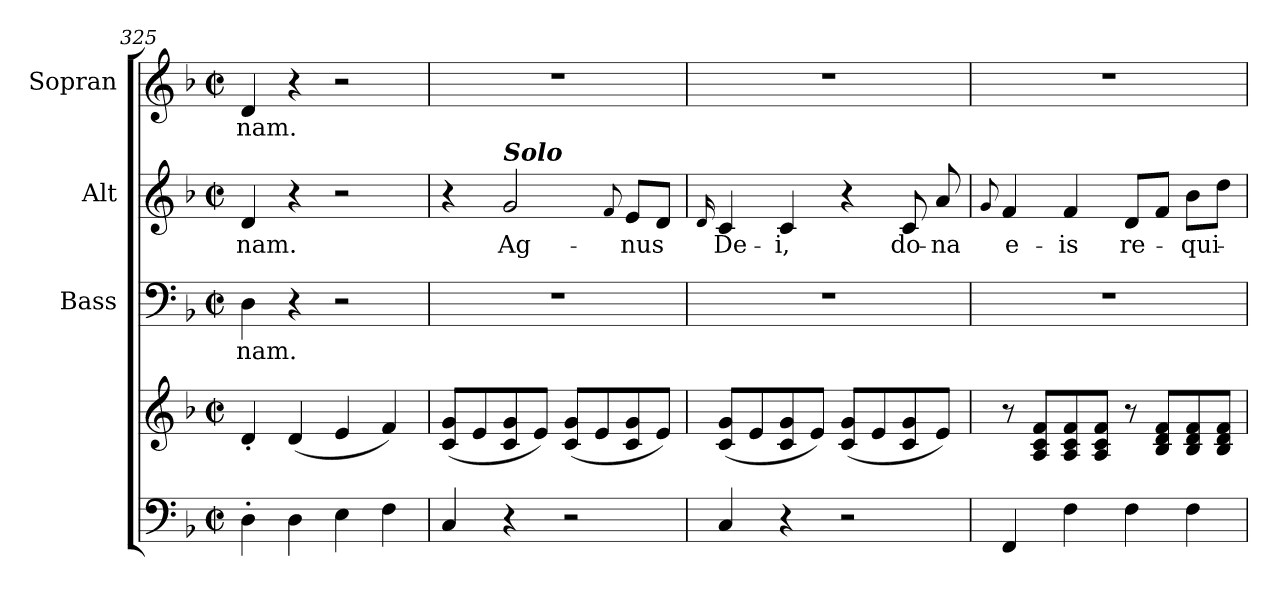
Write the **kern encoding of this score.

**kern	**kern	**kern	**text	**kern	**text	**kern	**text
*part4	*part4	*part3	*part3	*part2	*part2	*part1	*part1
*staff5	*staff4	*staff3	*staff3	*staff2	*staff2	*staff1	*staff1
*	*	*I"Bass	*	*I"Alt	*	*I"Sopran	*
*	*	*I'B.	*	*I'A.	*	*I'S.	*
!!LO:LB:g=z
*clefF4	*clefG2	*clefF4	*	*clefG2	*	*clefG2	*
*k[b-]	*k[b-]	*k[b-]	*	*k[b-]	*	*k[b-]	*
*F:	*F:	*F:	*	*F:	*	*F:	*
*M2/2	*M2/2	*M2/2	*	*M2/2	*	*M2/2	*
*met(c|)	*met(c|)	*met(c|)	*	*met(c|)	*	*met(c|)	*
=325	=325	=325	=325	=325	=325	=325	=325
!	!	!	!LO:LY:b	!	!LO:LY:b	!	!LO:LY:b
4D'>\	4d'</	4D\	-nam.	4d/	-nam.	4d/	-nam.
4D\	(<4d/	4r	.	4r	.	4r	.
4E\	4e/	2r	.	2r	.	2r	.
4F\	4f/)	.	.	.	.	.	.
=326	=326	=326	=326	=326	=326	=326	=326
4C/	(<8c/ 8g/L	1r	.	4r	.	1r	.
.	8e/	.	.	.	.	.	.
!	!	!	!	!LO:TX:a:Bi:t=Solo	!	!	!
!	!	!	!	!	!LO:LY:b	!	!
4r	8c/ 8g/	.	.	2g/	Ag-	.	.
.	8e/J)	.	.	.	.	.	.
2r	(<8c/ 8g/L	.	.	.	.	.	.
.	8e/	.	.	.	.	.	.
.	.	.	.	8qqf/	.	.	.
!	!	!	!	!	!LO:LY:b	!	!
.	8c/ 8g/	.	.	8e/L	-nus	.	.
.	8e/J)	.	.	8d/J	.	.	.
=327	=327	=327	=327	=327	=327	=327	=327
.	.	.	.	16qqd/	.	.	.
!	!	!	!	!	!LO:LY:b	!	!
4C/	(<8c/ 8g/L	1r	.	4c/	De-	1r	.
.	8e/	.	.	.	.	.	.
!	!	!	!	!	!LO:LY:b	!	!
4r	8c/ 8g/	.	.	4c/	-i,	.	.
.	8e/J)	.	.	.	.	.	.
2r	(<8c/ 8g/L	.	.	4r	.	.	.
.	8e/	.	.	.	.	.	.
!	!	!	!	!	!LO:LY:b	!	!
.	8c/ 8g/	.	.	8c/	do-	.	.
!	!	!	!	!	!LO:LY:b	!	!
.	8e/J)	.	.	8a/	-na	.	.
=328	=328	=328	=328	=328	=328	=328	=328
.	.	.	.	8qqg/	.	.	.
!	!	!	!	!	!LO:LY:b	!	!
4FF/	8r	1r	.	4f/	e-	1r	.
.	8A/ 8c/ 8f/L	.	.	.	.	.	.
!	!	!	!	!	!LO:LY:b	!	!
4F\	8A/ 8c/ 8f/	.	.	4f/	-is	.	.
.	8A/ 8c/ 8f/J	.	.	.	.	.	.
!	!	!	!	!	!LO:LY:b	!	!
4F\	8r	.	.	8d/L	re-	.	.
.	8B-/ 8d/ 8f/L	.	.	8f/J	.	.	.
!	!	!	!	!	!LO:LY:b	!	!
4F\	8B-/ 8d/ 8f/	.	.	8b-\L	-qui-	.	.
.	8B-/ 8d/ 8f/J	.	.	8dd\J	.	.	.
=	=	=	=	=	=	=	=
*-	*-	*-	*-	*-	*-	*-	*-
